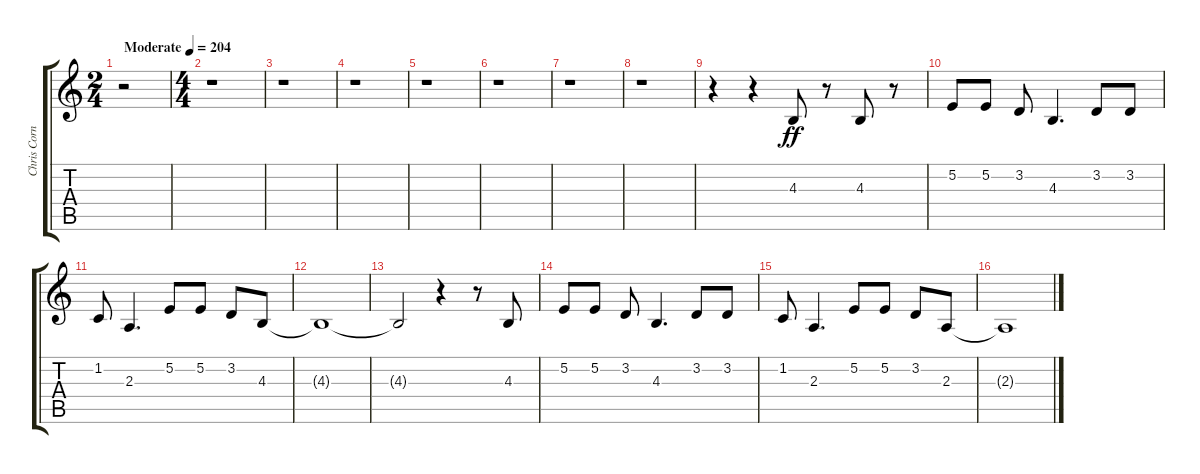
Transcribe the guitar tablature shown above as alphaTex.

\track ("Chris Cornell - Vocals" "Chris Corn") {instrument altosax}
\staff {score tabs}
\tuning (E4 B3 G3 D3 A2 E2) {hide}
\ts (2 4)
\tempo (204 "Moderate")
\clef g2
\ks c
r.2{dy ff instrument altosax} |
\ts (4 4)
r.1 |
r.1 |
r.1 |
r.1 |
r.1 |
r.1 |
r.1 |
r.4 r.4 4.3.8 r.8 4.3.8 r.8 |
5.2.8 5.2.8 3.2.8 4.3.4{d} 3.2.8 3.2.8 |
1.2.8 2.3.4{d} 5.2.8 5.2.8 3.2.8 4.3.8 |
4.3{t}.1 |
4.3{t}.2 r.4 r.8 4.3.8 |
5.2.8 5.2.8 3.2.8 4.3.4{d} 3.2.8 3.2.8 |
1.2.8 2.3.4{d} 5.2.8 5.2.8 3.2.8 2.3.8 |
2.3{t}.1
